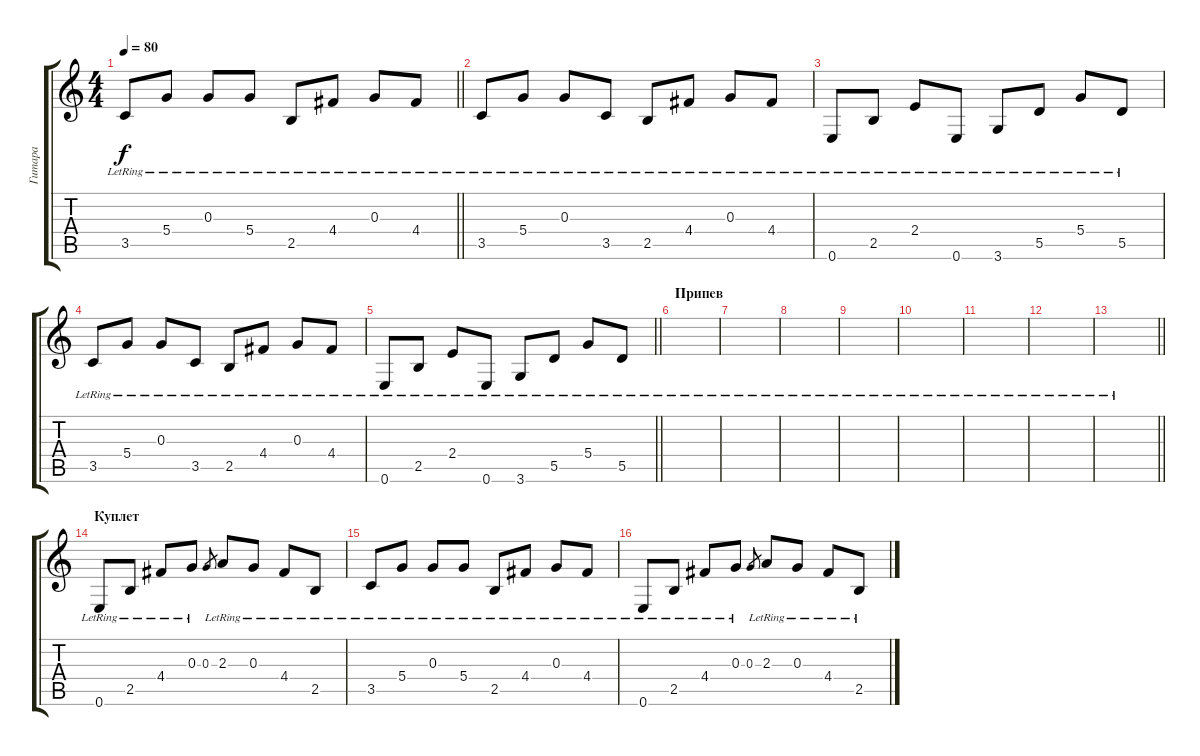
\track ("Гитара" "Гитара") {instrument electricguitarclean}
\staff {score tabs}
\tuning (E4 B3 G3 D3 A2 E2) {hide}
\ts (4 4)
\tempo 80
\clef g2
\barLineRight lightlight
\ks c
3.5{lr}.8{dy f} 5.4{lr}.8 0.3{lr}.8 5.4{lr}.8 2.5{lr}.8 4.4{lr}.8 0.3{lr}.8 4.4{lr}.8 |
3.5{lr}.8 5.4{lr}.8 0.3{lr}.8 3.5{lr}.8 2.5{lr}.8 4.4{lr}.8 0.3{lr}.8 4.4{lr}.8 |
0.6{lr}.8 2.5{lr}.8 2.4{lr}.8 0.6{lr}.8 3.6{lr}.8 5.5{lr}.8 5.4{lr}.8 5.5{lr}.8 |
3.5{lr}.8 5.4{lr}.8 0.3{lr}.8 3.5{lr}.8 2.5{lr}.8 4.4{lr}.8 0.3{lr}.8 4.4{lr}.8 |
\barLineRight lightlight
0.6{lr}.8 2.5{lr}.8 2.4{lr}.8 0.6{lr}.8 3.6{lr}.8 5.5{lr}.8 5.4{lr}.8 5.5{lr}.8 |
\section ("" "Припев")
|
|
|
|
|
|
|
\barLineRight lightlight
|
\section ("" "Куплет")
0.6{lr}.8 2.5{lr}.8 4.4{lr}.8 0.3{lr}.8 0.3.8{gr} 2.3{lr}.8 0.3{lr}.8 4.4{lr}.8 2.5{lr}.8 |
3.5{lr}.8 5.4{lr}.8 0.3{lr}.8 5.4{lr}.8 2.5{lr}.8 4.4{lr}.8 0.3{lr}.8 4.4{lr}.8 |
0.6{lr}.8 2.5{lr}.8 4.4{lr}.8 0.3{lr}.8 0.3.8{gr} 2.3{lr}.8 0.3{lr}.8 4.4{lr}.8 2.5{lr}.8
